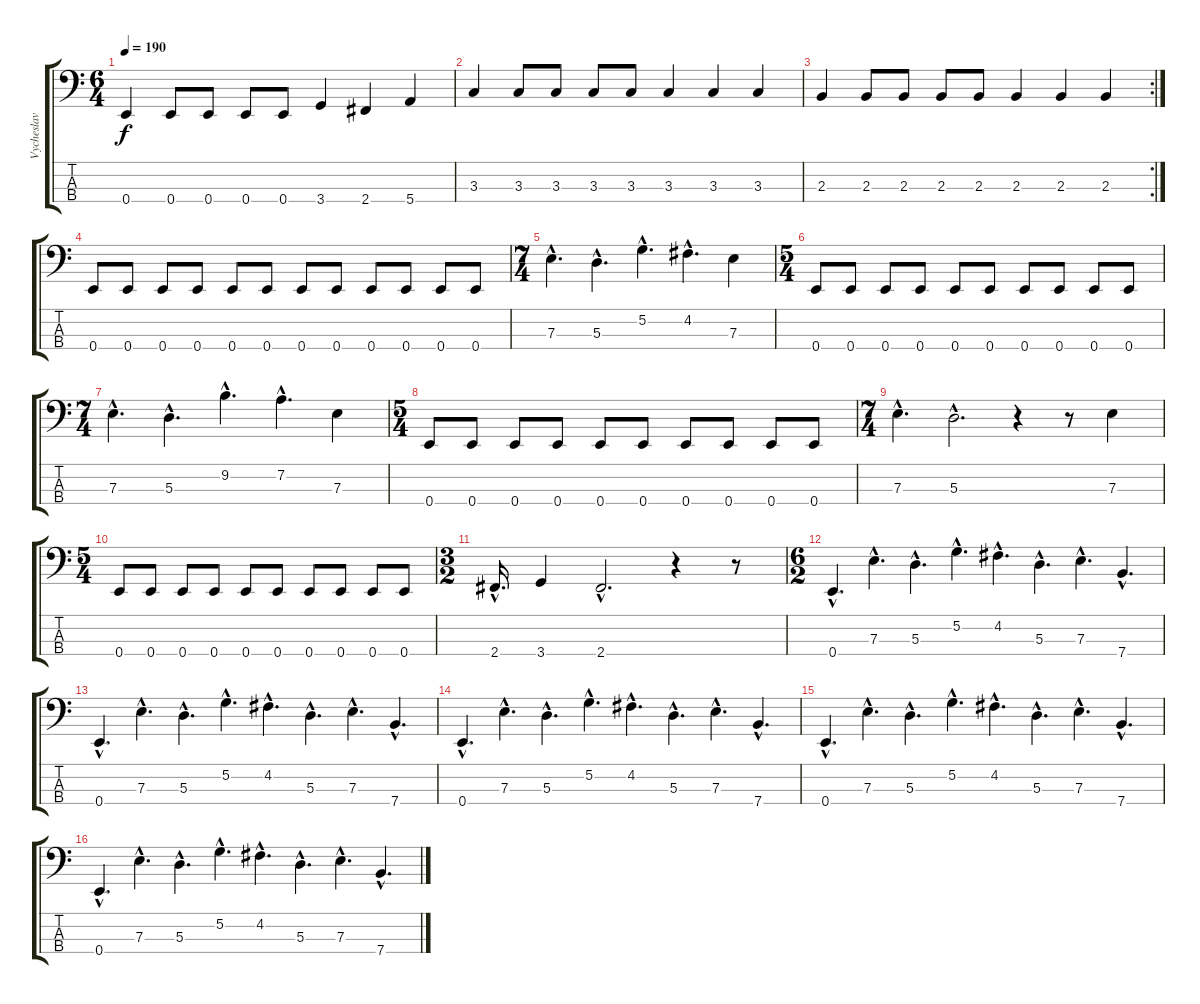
\track ("Vycheslav Semikin bass" "Vycheslav ") {instrument slapbass1}
\staff {score tabs}
\tuning (G2 D2 A1 E1) {hide}
\ts (6 4)
\tempo 190
\clef f4
\ks c
0.4.4{dy f} 0.4.8 0.4.8 0.4.8 0.4.8 3.4.4 2.4.4 5.4.4 |
3.3.4 3.3.8 3.3.8 3.3.8 3.3.8 3.3.4 3.3.4 3.3.4 |
\rc 2
2.3.4 2.3.8 2.3.8 2.3.8 2.3.8 2.3.4 2.3.4 2.3.4 |
0.4.8 0.4.8 0.4.8 0.4.8 0.4.8 0.4.8 0.4.8 0.4.8 0.4.8 0.4.8 0.4.8 0.4.8 |
\ts (7 4)
7.3{hac}.4{d} 5.3{hac}.4{d} 5.2{hac}.4{d} 4.2{hac}.4{d} 7.3.4 |
\ts (5 4)
0.4.8 0.4.8 0.4.8 0.4.8 0.4.8 0.4.8 0.4.8 0.4.8 0.4.8 0.4.8 |
\ts (7 4)
7.3{hac}.4{d} 5.3{hac}.4{d} 9.2{hac}.4{d} 7.2{hac}.4{d} 7.3.4 |
\ts (5 4)
0.4.8 0.4.8 0.4.8 0.4.8 0.4.8 0.4.8 0.4.8 0.4.8 0.4.8 0.4.8 |
\ts (7 4)
7.3{hac}.4{d} 5.3{hac}.2{d} r.4 r.8 7.3.4 |
\ts (5 4)
0.4.8 0.4.8 0.4.8 0.4.8 0.4.8 0.4.8 0.4.8 0.4.8 0.4.8 0.4.8 |
\ts (3 2)
2.4{hac}.16{d} 3.4.4 2.4{hac}.2{d} r.4 r.8 |
\ts (6 2)
0.4{hac}.4{d} 7.3{hac}.4{d} 5.3{hac}.4{d} 5.2{hac}.4{d} 4.2{hac}.4{d} 5.3{hac}.4{d} 7.3{hac}.4{d} 7.4{hac}.4{d} |
0.4{hac}.4{d} 7.3{hac}.4{d} 5.3{hac}.4{d} 5.2{hac}.4{d} 4.2{hac}.4{d} 5.3{hac}.4{d} 7.3{hac}.4{d} 7.4{hac}.4{d} |
0.4{hac}.4{d} 7.3{hac}.4{d} 5.3{hac}.4{d} 5.2{hac}.4{d} 4.2{hac}.4{d} 5.3{hac}.4{d} 7.3{hac}.4{d} 7.4{hac}.4{d} |
0.4{hac}.4{d} 7.3{hac}.4{d} 5.3{hac}.4{d} 5.2{hac}.4{d} 4.2{hac}.4{d} 5.3{hac}.4{d} 7.3{hac}.4{d} 7.4{hac}.4{d} |
0.4{hac}.4{d} 7.3{hac}.4{d} 5.3{hac}.4{d} 5.2{hac}.4{d} 4.2{hac}.4{d} 5.3{hac}.4{d} 7.3{hac}.4{d} 7.4{hac}.4{d}
